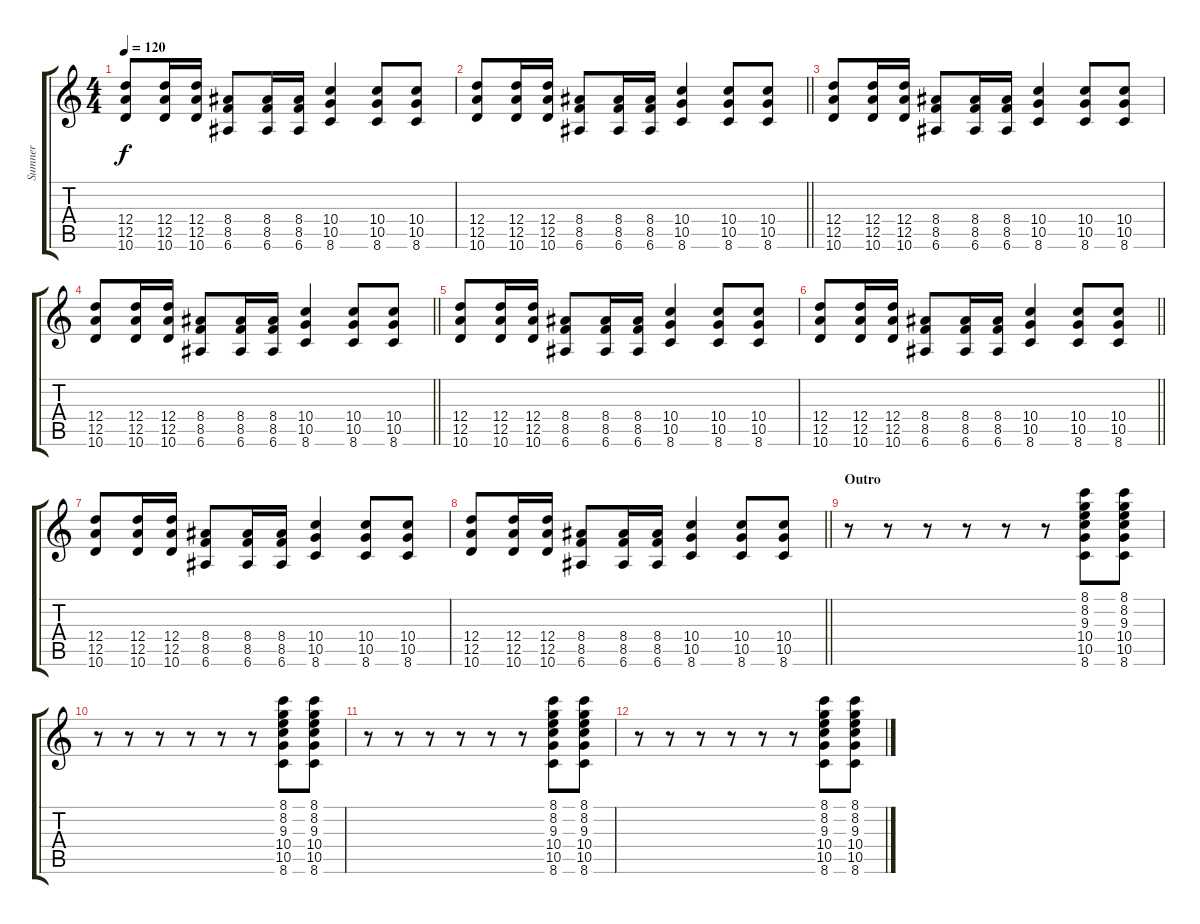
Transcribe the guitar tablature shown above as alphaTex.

\track ("Sumner" "Sumner") {instrument distortionguitar}
\staff {score tabs}
\tuning (E4 B3 G3 D3 A2 E2) {hide}
\ts (4 4)
\tempo 120
\clef g2
\ks c
(12.4 12.5 10.6).8{dy f} (12.4 12.5 10.6).16 (12.4 12.5 10.6).16 (8.4 8.5 6.6).8 (8.4 8.5 6.6).16 (8.4 8.5 6.6).16 (10.4 10.5 8.6).4 (10.4 10.5 8.6).8 (10.4 10.5 8.6).8 |
\barLineRight lightlight
(12.4 12.5 10.6).8 (12.4 12.5 10.6).16 (12.4 12.5 10.6).16 (8.4 8.5 6.6).8 (8.4 8.5 6.6).16 (8.4 8.5 6.6).16 (10.4 10.5 8.6).4 (10.4 10.5 8.6).8 (10.4 10.5 8.6).8 |
(12.4 12.5 10.6).8 (12.4 12.5 10.6).16 (12.4 12.5 10.6).16 (8.4 8.5 6.6).8 (8.4 8.5 6.6).16 (8.4 8.5 6.6).16 (10.4 10.5 8.6).4 (10.4 10.5 8.6).8 (10.4 10.5 8.6).8 |
\barLineRight lightlight
(12.4 12.5 10.6).8 (12.4 12.5 10.6).16 (12.4 12.5 10.6).16 (8.4 8.5 6.6).8 (8.4 8.5 6.6).16 (8.4 8.5 6.6).16 (10.4 10.5 8.6).4 (10.4 10.5 8.6).8 (10.4 10.5 8.6).8 |
(12.4 12.5 10.6).8 (12.4 12.5 10.6).16 (12.4 12.5 10.6).16 (8.4 8.5 6.6).8 (8.4 8.5 6.6).16 (8.4 8.5 6.6).16 (10.4 10.5 8.6).4 (10.4 10.5 8.6).8 (10.4 10.5 8.6).8 |
\barLineRight lightlight
(12.4 12.5 10.6).8 (12.4 12.5 10.6).16 (12.4 12.5 10.6).16 (8.4 8.5 6.6).8 (8.4 8.5 6.6).16 (8.4 8.5 6.6).16 (10.4 10.5 8.6).4 (10.4 10.5 8.6).8 (10.4 10.5 8.6).8 |
(12.4 12.5 10.6).8 (12.4 12.5 10.6).16 (12.4 12.5 10.6).16 (8.4 8.5 6.6).8 (8.4 8.5 6.6).16 (8.4 8.5 6.6).16 (10.4 10.5 8.6).4 (10.4 10.5 8.6).8 (10.4 10.5 8.6).8 |
\barLineRight lightlight
(12.4 12.5 10.6).8 (12.4 12.5 10.6).16 (12.4 12.5 10.6).16 (8.4 8.5 6.6).8 (8.4 8.5 6.6).16 (8.4 8.5 6.6).16 (10.4 10.5 8.6).4 (10.4 10.5 8.6).8 (10.4 10.5 8.6).8 |
\section ("" "Outro")
r.8 r.8 r.8 r.8 r.8 r.8 (8.1 8.2 9.3 10.4 10.5 8.6).8 (8.1 8.2 9.3 10.4 10.5 8.6).8 |
r.8 r.8 r.8 r.8 r.8 r.8 (8.1 8.2 9.3 10.4 10.5 8.6).8 (8.1 8.2 9.3 10.4 10.5 8.6).8 |
r.8 r.8 r.8 r.8 r.8 r.8 (8.1 8.2 9.3 10.4 10.5 8.6).8 (8.1 8.2 9.3 10.4 10.5 8.6).8 |
r.8 r.8 r.8 r.8 r.8 r.8 (8.1 8.2 9.3 10.4 10.5 8.6).8 (8.1 8.2 9.3 10.4 10.5 8.6).8
